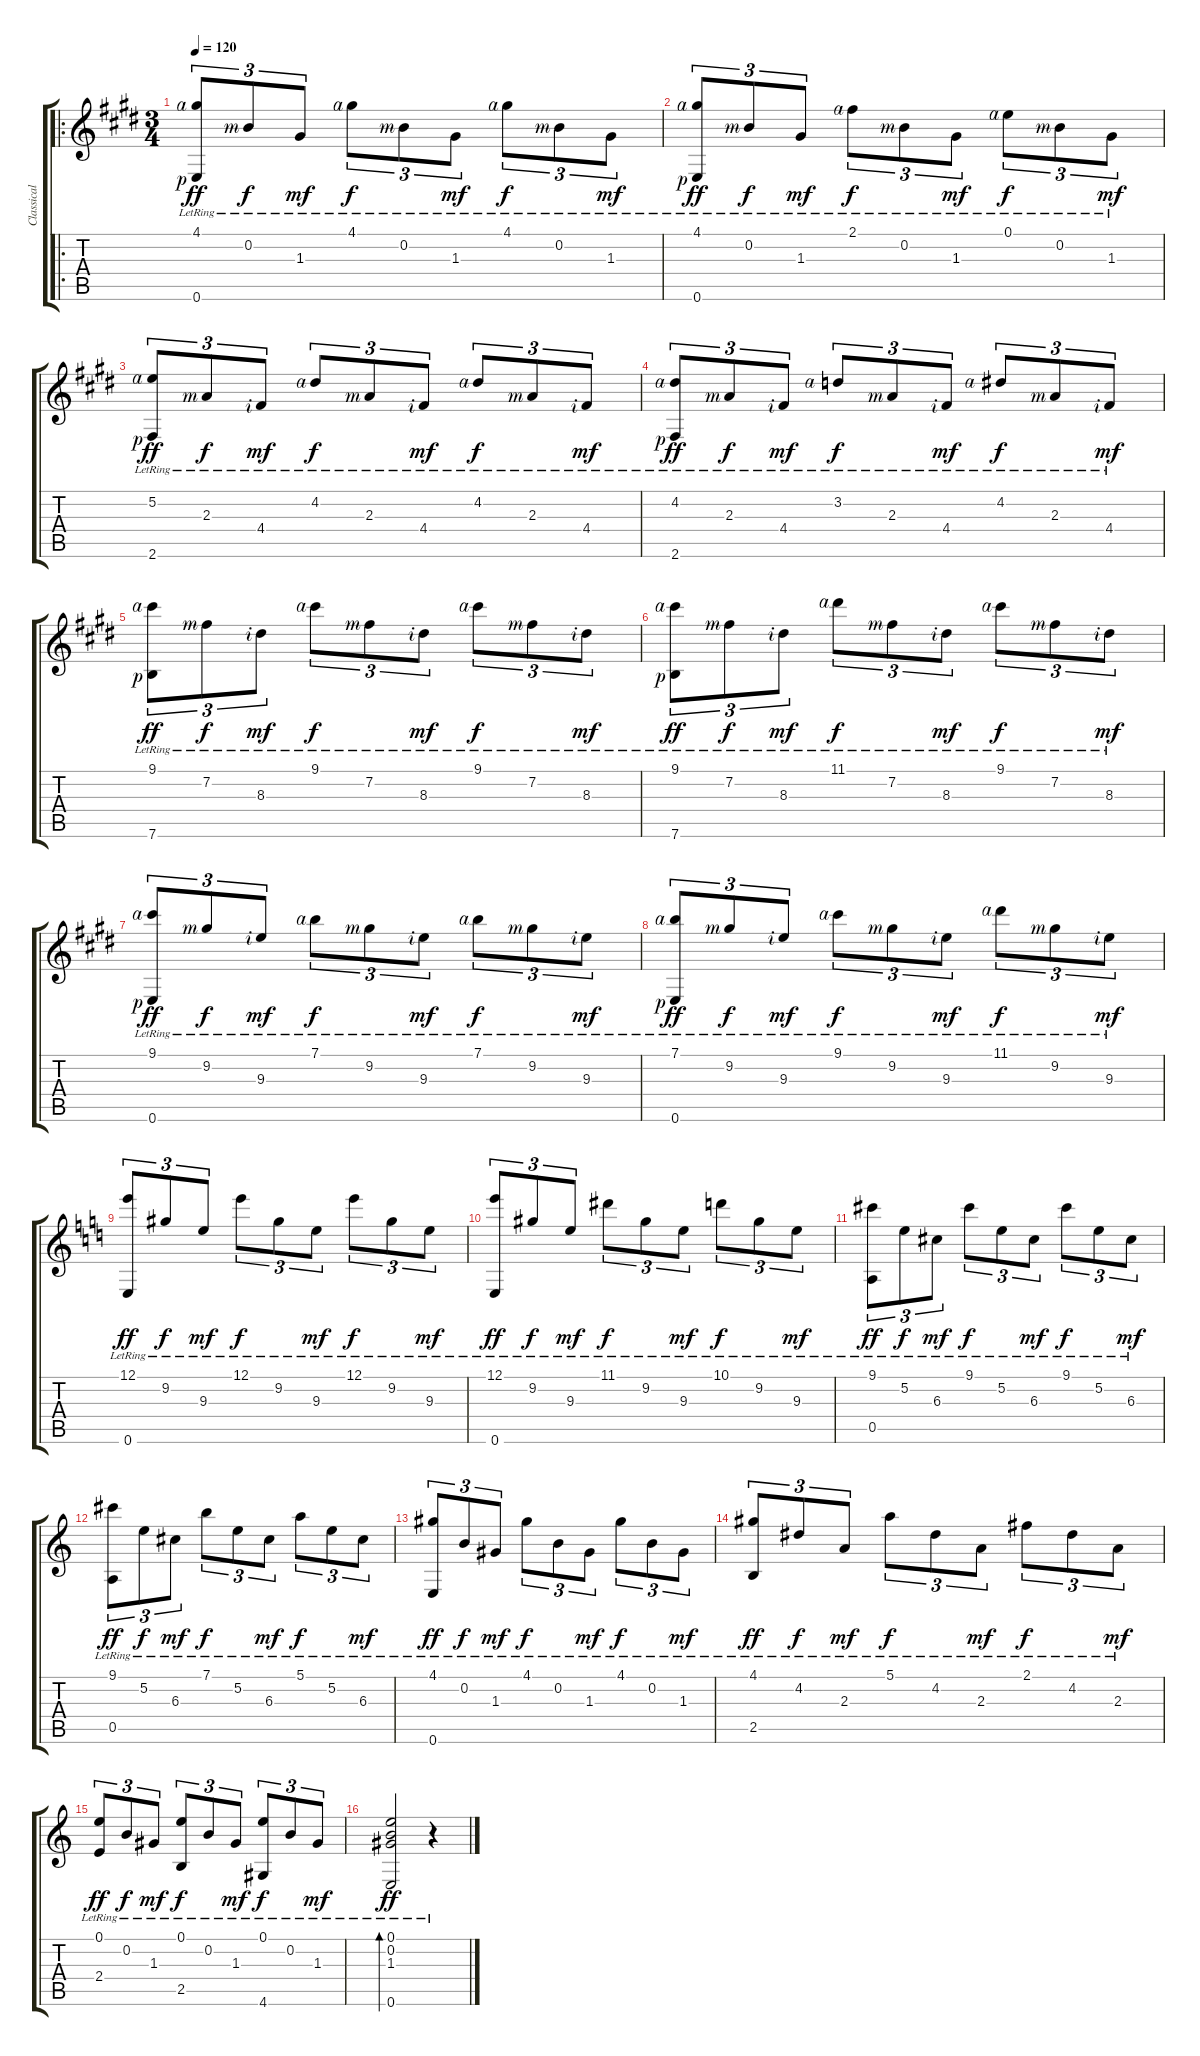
\track ("Classical Guitar" "Classical ") {instrument acousticguitarnylon}
\staff {score tabs}
\tuning (E4 B3 G3 D3 A2 E2) {hide}
\ro
\ts (3 4)
\tempo 120
\clef g2
\ks e
(4.1{lr rf 4} 0.6{lr rf 1}).8{tu (3 2) dy ff} 0.2{lr rf 3}.8{tu (3 2) dy f} 1.3{lr}.8{tu (3 2) dy mf} 4.1{lr rf 4}.8{tu (3 2) dy f} 0.2{lr rf 3}.8{tu (3 2)} 1.3{lr}.8{tu (3 2) dy mf} 4.1{lr rf 4}.8{tu (3 2) dy f} 0.2{lr rf 3}.8{tu (3 2)} 1.3{lr}.8{tu (3 2) dy mf} |
(4.1{lr rf 4} 0.6{lr rf 1}).8{tu (3 2) dy ff} 0.2{lr rf 3}.8{tu (3 2) dy f} 1.3{lr}.8{tu (3 2) dy mf} 2.1{lr rf 4}.8{tu (3 2) dy f} 0.2{lr rf 3}.8{tu (3 2)} 1.3{lr}.8{tu (3 2) dy mf} 0.1{lr rf 4}.8{tu (3 2) dy f} 0.2{lr rf 3}.8{tu (3 2)} 1.3{lr}.8{tu (3 2) dy mf} |
(5.2{lr rf 4} 2.6{lr rf 1}).8{tu (3 2) dy ff} 2.3{lr rf 3}.8{tu (3 2) dy f} 4.4{lr rf 2}.8{tu (3 2) dy mf} 4.2{lr rf 4}.8{tu (3 2) dy f} 2.3{lr rf 3}.8{tu (3 2)} 4.4{lr rf 2}.8{tu (3 2) dy mf} 4.2{lr rf 4}.8{tu (3 2) dy f} 2.3{lr rf 3}.8{tu (3 2)} 4.4{lr rf 2}.8{tu (3 2) dy mf} |
(4.2{lr rf 4} 2.6{lr rf 1}).8{tu (3 2) dy ff} 2.3{lr rf 3}.8{tu (3 2) dy f} 4.4{lr rf 2}.8{tu (3 2) dy mf} 3.2{lr rf 4}.8{tu (3 2) dy f} 2.3{lr rf 3}.8{tu (3 2)} 4.4{lr rf 2}.8{tu (3 2) dy mf} 4.2{lr rf 4}.8{tu (3 2) dy f} 2.3{lr rf 3}.8{tu (3 2)} 4.4{lr rf 2}.8{tu (3 2) dy mf} |
(9.1{lr rf 4} 7.6{lr rf 1}).8{tu (3 2) dy ff} 7.2{lr rf 3}.8{tu (3 2) dy f} 8.3{lr rf 2}.8{tu (3 2) dy mf} 9.1{lr rf 4}.8{tu (3 2) dy f} 7.2{lr rf 3}.8{tu (3 2)} 8.3{lr rf 2}.8{tu (3 2) dy mf} 9.1{lr rf 4}.8{tu (3 2) dy f} 7.2{lr rf 3}.8{tu (3 2)} 8.3{lr rf 2}.8{tu (3 2) dy mf} |
(9.1{lr rf 4} 7.6{lr rf 1}).8{tu (3 2) dy ff} 7.2{lr rf 3}.8{tu (3 2) dy f} 8.3{lr rf 2}.8{tu (3 2) dy mf} 11.1{lr rf 4}.8{tu (3 2) dy f} 7.2{lr rf 3}.8{tu (3 2)} 8.3{lr rf 2}.8{tu (3 2) dy mf} 9.1{lr rf 4}.8{tu (3 2) dy f} 7.2{lr rf 3}.8{tu (3 2)} 8.3{lr rf 2}.8{tu (3 2) dy mf} |
(9.1{lr rf 4} 0.6{lr rf 1}).8{tu (3 2) dy ff} 9.2{lr rf 3}.8{tu (3 2) dy f} 9.3{lr rf 2}.8{tu (3 2) dy mf} 7.1{lr rf 4}.8{tu (3 2) dy f} 9.2{lr rf 3}.8{tu (3 2)} 9.3{lr rf 2}.8{tu (3 2) dy mf} 7.1{lr rf 4}.8{tu (3 2) dy f} 9.2{lr rf 3}.8{tu (3 2)} 9.3{lr rf 2}.8{tu (3 2) dy mf} |
(7.1{lr rf 4} 0.6{lr rf 1}).8{tu (3 2) dy ff} 9.2{lr rf 3}.8{tu (3 2) dy f} 9.3{lr rf 2}.8{tu (3 2) dy mf} 9.1{lr rf 4}.8{tu (3 2) dy f} 9.2{lr rf 3}.8{tu (3 2)} 9.3{lr rf 2}.8{tu (3 2) dy mf} 11.1{lr rf 4}.8{tu (3 2) dy f} 9.2{lr rf 3}.8{tu (3 2)} 9.3{lr rf 2}.8{tu (3 2) dy mf} |
\ks c
(12.1{lr} 0.6{lr}).8{tu (3 2) dy ff} 9.2{lr}.8{tu (3 2) dy f} 9.3{lr}.8{tu (3 2) dy mf} 12.1{lr}.8{tu (3 2) dy f} 9.2{lr}.8{tu (3 2)} 9.3{lr}.8{tu (3 2) dy mf} 12.1{lr}.8{tu (3 2) dy f} 9.2{lr}.8{tu (3 2)} 9.3{lr}.8{tu (3 2) dy mf} |
(12.1{lr} 0.6{lr}).8{tu (3 2) dy ff} 9.2{lr}.8{tu (3 2) dy f} 9.3{lr}.8{tu (3 2) dy mf} 11.1{lr}.8{tu (3 2) dy f} 9.2{lr}.8{tu (3 2)} 9.3{lr}.8{tu (3 2) dy mf} 10.1{lr}.8{tu (3 2) dy f} 9.2{lr}.8{tu (3 2)} 9.3{lr}.8{tu (3 2) dy mf} |
(9.1{lr} 0.5{lr}).8{tu (3 2) dy ff} 5.2{lr}.8{tu (3 2) dy f} 6.3{lr}.8{tu (3 2) dy mf} 9.1{lr}.8{tu (3 2) dy f} 5.2{lr}.8{tu (3 2)} 6.3{lr}.8{tu (3 2) dy mf} 9.1{lr}.8{tu (3 2) dy f} 5.2{lr}.8{tu (3 2)} 6.3{lr}.8{tu (3 2) dy mf} |
(9.1{lr} 0.5{lr}).8{tu (3 2) dy ff} 5.2{lr}.8{tu (3 2) dy f} 6.3{lr}.8{tu (3 2) dy mf} 7.1{lr}.8{tu (3 2) dy f} 5.2{lr}.8{tu (3 2)} 6.3{lr}.8{tu (3 2) dy mf} 5.1{lr}.8{tu (3 2) dy f} 5.2{lr}.8{tu (3 2)} 6.3{lr}.8{tu (3 2) dy mf} |
(4.1{lr} 0.6{lr}).8{tu (3 2) dy ff} 0.2{lr}.8{tu (3 2) dy f} 1.3{lr}.8{tu (3 2) dy mf} 4.1{lr}.8{tu (3 2) dy f} 0.2{lr}.8{tu (3 2)} 1.3{lr}.8{tu (3 2) dy mf} 4.1{lr}.8{tu (3 2) dy f} 0.2{lr}.8{tu (3 2)} 1.3{lr}.8{tu (3 2) dy mf} |
(4.1{lr} 2.5{lr}).8{tu (3 2) dy ff} 4.2{lr}.8{tu (3 2) dy f} 2.3{lr}.8{tu (3 2) dy mf} 5.1{lr}.8{tu (3 2) dy f} 4.2{lr}.8{tu (3 2)} 2.3{lr}.8{tu (3 2) dy mf} 2.1{lr}.8{tu (3 2) dy f} 4.2{lr}.8{tu (3 2)} 2.3{lr}.8{tu (3 2) dy mf} |
(0.1{lr} 2.4{lr}).8{tu (3 2) dy ff} 0.2{lr}.8{tu (3 2) dy f} 1.3{lr}.8{tu (3 2) dy mf} (0.1{lr} 2.5{lr}).8{tu (3 2) dy f} 0.2{lr}.8{tu (3 2)} 1.3{lr}.8{tu (3 2) dy mf} (0.1{lr} 4.6{lr}).8{tu (3 2) dy f} 0.2{lr}.8{tu (3 2)} 1.3{lr}.8{tu (3 2) dy mf} |
(0.1{lr} 0.2{lr} 1.3{lr} 0.6{lr}).2{bd 240 dy ff} r.4
